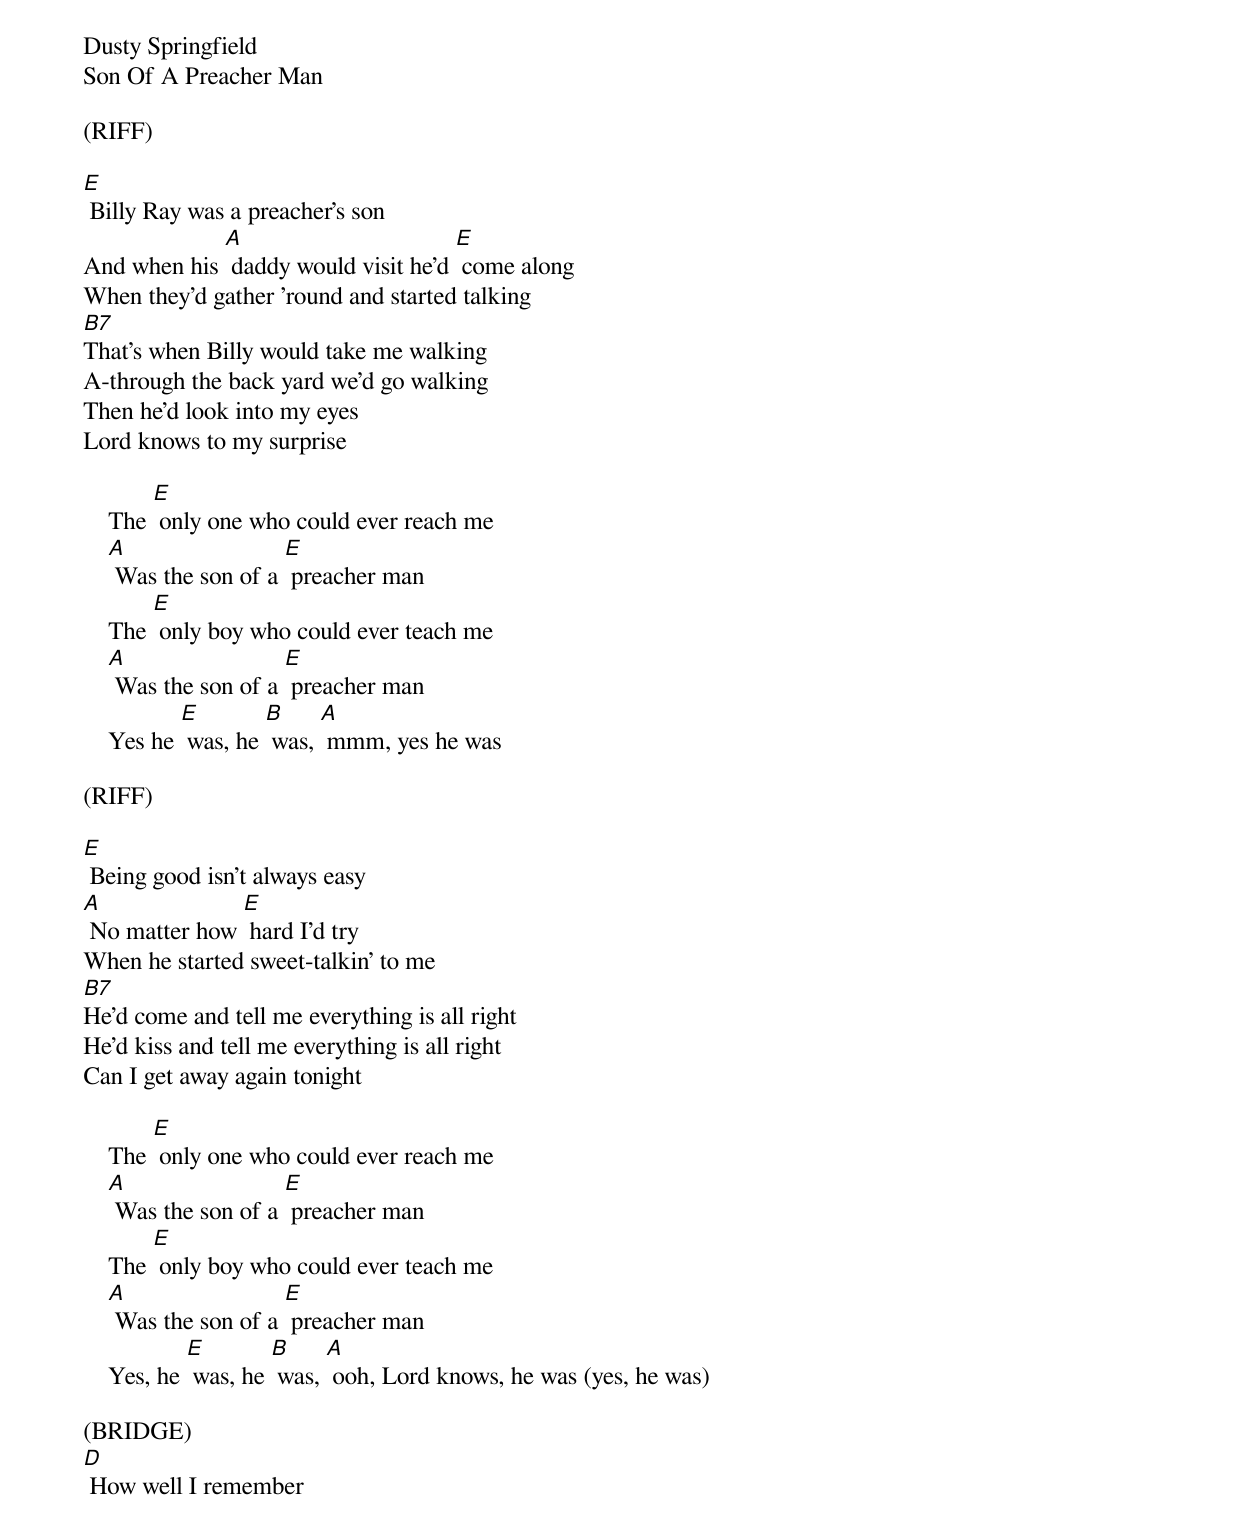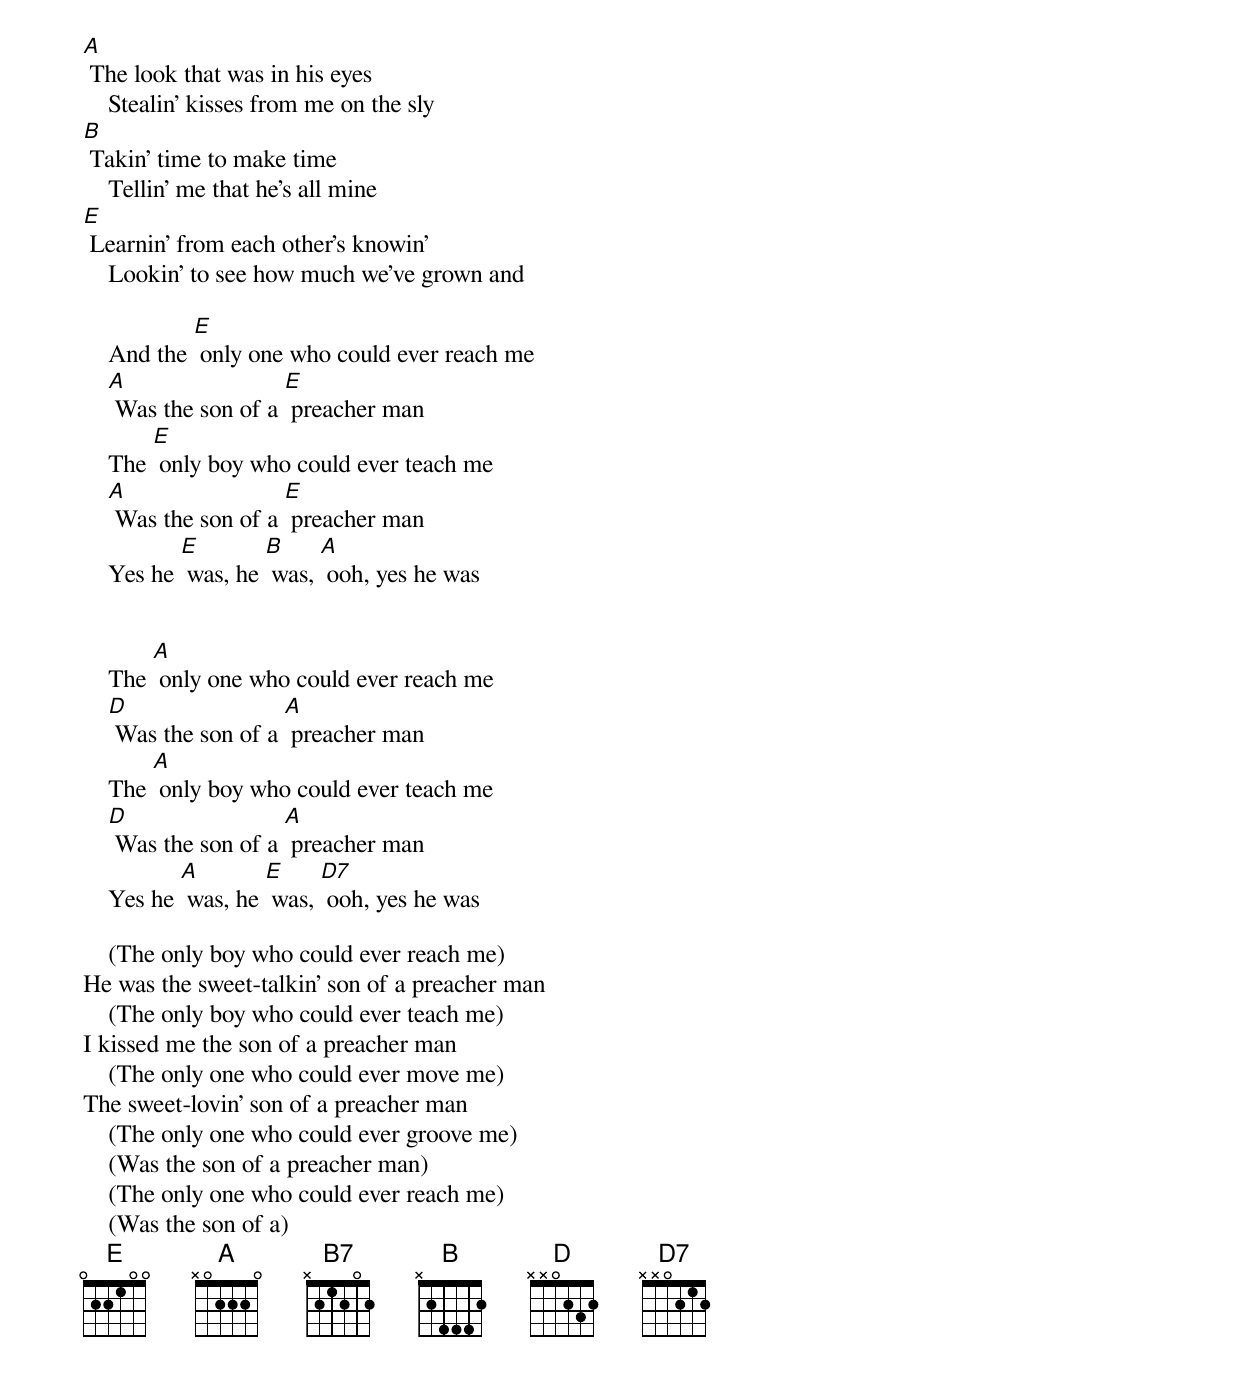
Dusty Springfield
Son Of A Preacher Man

(RIFF)

[E] Billy Ray was a preacher's son
And when his [A] daddy would visit he'd [E] come along
When they'd gather 'round and started talking
[B7]
That's when Billy would take me walking
A-through the back yard we'd go walking
Then he'd look into my eyes
Lord knows to my surprise

    The [E] only one who could ever reach me
    [A] Was the son of a [E] preacher man
    The [E] only boy who could ever teach me
    [A] Was the son of a [E] preacher man
    Yes he [E] was, he [B] was, [A] mmm, yes he was

(RIFF)

[E] Being good isn't always easy
[A] No matter how [E] hard I'd try
When he started sweet-talkin' to me
[B7]
He'd come and tell me everything is all right
He'd kiss and tell me everything is all right
Can I get away again tonight

    The [E] only one who could ever reach me
    [A] Was the son of a [E] preacher man
    The [E] only boy who could ever teach me
    [A] Was the son of a [E] preacher man
    Yes, he [E] was, he [B] was, [A] ooh, Lord knows, he was (yes, he was)

(BRIDGE)
[D] How well I remember
[A] The look that was in his eyes
    Stealin' kisses from me on the sly
[B] Takin' time to make time
    Tellin' me that he's all mine
[E] Learnin' from each other's knowin'
    Lookin' to see how much we've grown and

    And the [E] only one who could ever reach me
    [A] Was the son of a [E] preacher man
    The [E] only boy who could ever teach me
    [A] Was the son of a [E] preacher man
    Yes he [E] was, he [B] was, [A] ooh, yes he was


    The [A] only one who could ever reach me
    [D] Was the son of a [A] preacher man
    The [A] only boy who could ever teach me
    [D] Was the son of a [A] preacher man
    Yes he [A] was, he [E] was, [D7] ooh, yes he was

    (The only boy who could ever reach me)
He was the sweet-talkin' son of a preacher man
    (The only boy who could ever teach me)
I kissed me the son of a preacher man
    (The only one who could ever move me)
The sweet-lovin' son of a preacher man
    (The only one who could ever groove me)
    (Was the son of a preacher man)
    (The only one who could ever reach me)
    (Was the son of a)
